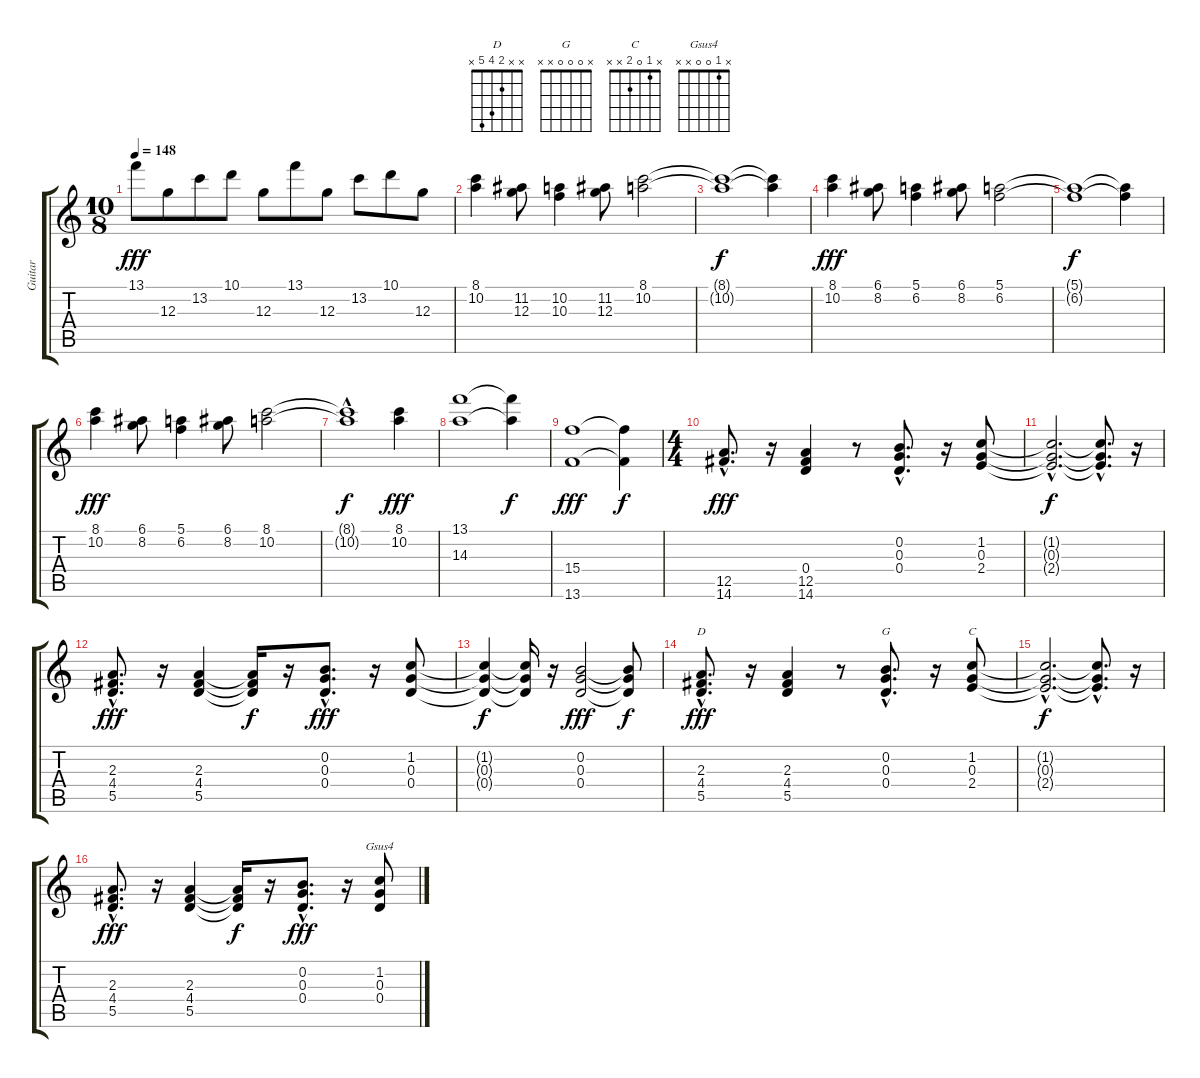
\track ("Guitar" "Guitar") {instrument distortionguitar}
\staff {score tabs}
\tuning (E4 B3 G3 D3 A2 E2) {hide}
\chord ("D" x x 2 4 5 x)
\chord ("G" x 0 0 0 x x)
\chord ("C" x 1 0 2 x x)
\chord ("Gsus4" x 1 0 0 x x)
\ts (10 8)
\tempo 148
\clef g2
\ks c
13.1.8{dy fff} 12.3.8 13.2.8 10.1.8 12.3.8 13.1.8 12.3.8 13.2.8 10.1.8 12.3.8 |
(8.1 10.2).4{volume 16} (11.2 12.3).8 (10.2 10.3).4 (11.2 12.3).8 (8.1 10.2).2 |
(8.1{t} 10.2{t}).1{dy f} (8.1{t} 10.2{t}).4 |
(8.1 10.2).4{dy fff} (6.1 8.2).8 (5.1 6.2).4 (6.1 8.2).8 (5.1 6.2).2 |
(5.1{t} 6.2{t}).1{dy f} (5.1{t} 6.2{t}).4 |
(8.1 10.2).4{dy fff} (6.1 8.2).8 (5.1 6.2).4 (6.1 8.2).8 (8.1 10.2).2 |
(8.1{t} 10.2{hac t}).1{dy f} (8.1 10.2).4{dy fff} |
(13.1 14.3).1 (13.1{t} 14.3{t}).4{dy f} |
(15.4 13.6).1{dy fff} (15.4{t} 13.6{t}).4{dy f} |
\ts (4 4)
(12.5{hac} 14.6{hac}).8{d dy fff} r.16 (0.4 12.5 14.6).4 r.8 (0.2 0.3{hac} 0.4).8{d} r.16 (1.2 0.3 2.4).8 |
(1.2{hac t} 0.3{hac t} 2.4{hac t}).2{d dy f} (1.2{hac t} 0.3{hac t} 2.4{hac t}).8{d} r.16 |
(2.3{hac} 4.4{hac} 5.5{hac}).8{d dy fff} r.16 (2.3 4.4 5.5).4 (2.3{t} 4.4{t} 5.5{t}).16{dy f} r.16 (0.2{hac} 0.3{hac} 0.4{hac}).8{d dy fff} r.16 (1.2 0.3 0.4).8 |
(1.2{t} 0.3{t} 0.4{t}).4{dy f} (1.2{t} 0.3{t} 0.4{t}).16 r.16 (0.2 0.3 0.4).2{dy fff} (0.2{t} 0.3{t} 0.4{t}).8{dy f} |
(2.3{hac} 4.4{hac} 5.5).8{d ch "D" dy fff} r.16 (2.3 4.4 5.5).4 r.8 (0.2 0.3{hac} 0.4).8{d ch "G"} r.16 (1.2 0.3 2.4).8{ch "C"} |
(1.2{hac t} 0.3{hac t} 2.4{hac t}).2{d dy f} (1.2{hac t} 0.3{hac t} 2.4{hac t}).8{d} r.16 |
(2.3{hac} 4.4{hac} 5.5{hac}).8{d dy fff} r.16 (2.3 4.4 5.5).4 (2.3{t} 4.4{t} 5.5{t}).16{dy f} r.16 (0.2{hac} 0.3{hac} 0.4{hac}).8{d dy fff} r.16 (1.2 0.3 0.4).8{ch "Gsus4"}
